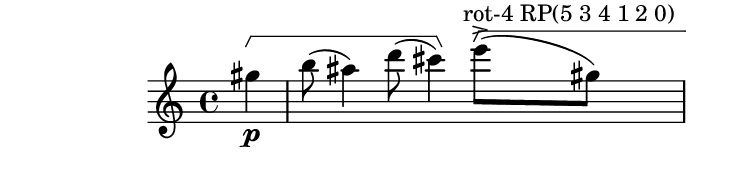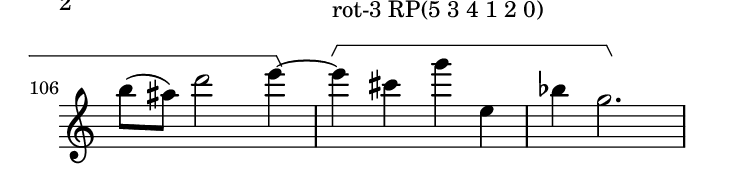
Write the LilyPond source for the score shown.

\version "2.10.33"

\include "../config/lib.ly"

\score {
  \new Staff {
      \time 4/4
      \relative c''' {
        \set Score.currentBarNumber = #105
        \bar ""
        \partial 4
        \bracketUp
        \override TextScript #'extra-offset = #'( -6 . 4 )
        %% FIXME: inicia no sujeito
        %% (rotacionar (retrogradar #s(5 3 4 1 2 0) 5))
        gis4\p^\startGroup^\markup{rot-5 RP(5 3 4 1 2 0)}
        b8( ais4) d8( cis4)\stopGroup
        %% (rotacionar (retrogradar #s(5 3 4 1 2 0) 4))
        \revert TextScript #'extra-offset
        \override TextScript #'extra-offset = #'( -1 . 0 )
        e8->(^\startGroup^\markup{rot-4 RP(5 3 4 1 2 0)} gis,)
        b( ais) d2 e4~\stopGroup
        \override TextScript #'extra-offset = #'( 0 . 2 )
        e\startGroup^\markup{rot-3 RP(5 3 4 1 2 0)} cis4 g' e,
        bes' g2.\stopGroup
      }
    }
  \layout {
    \context {
      \Staff \consists "Horizontal_bracket_engraver"
    }
  }
}
\paper {
  paper-width = 12.6\cm
  paper-height = 3\cm
  line-width = 13.5\cm
  top-margin = -.1\cm
  left-margin = -1.2\cm
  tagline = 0
}
